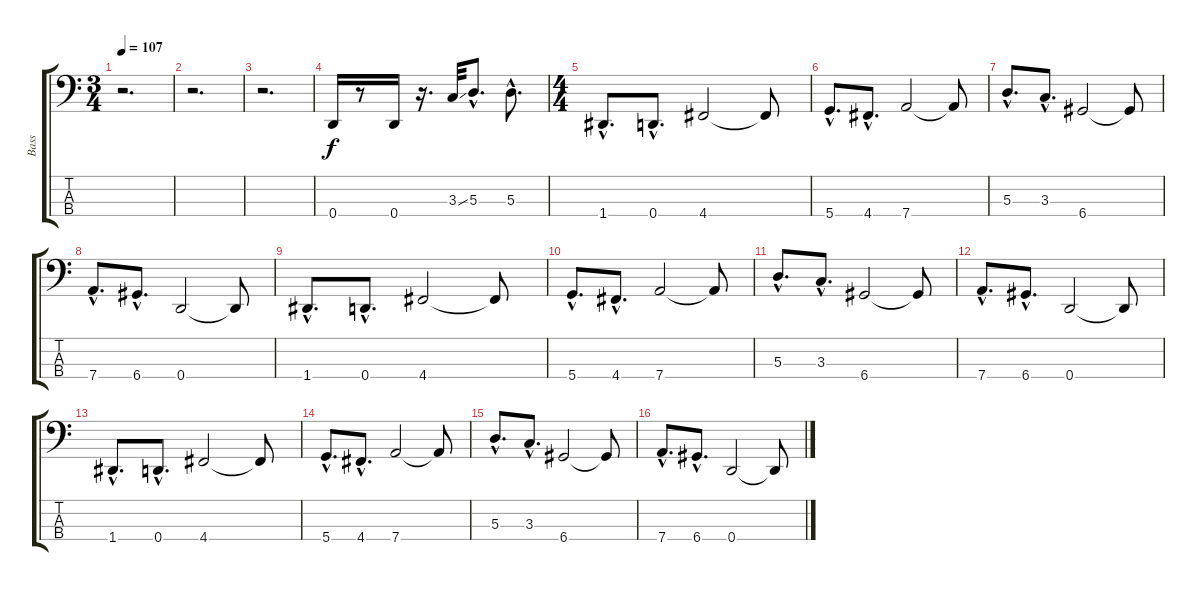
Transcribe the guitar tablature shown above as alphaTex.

\track ("Bass" "Bass") {instrument electricbassfinger}
\staff {score tabs}
\tuning (G2 D2 A1 D1) {hide}
\ts (3 4)
\tempo 107
\clef f4
\ks c
r.2{d dy f instrument electricbassfinger} |
r.2{d} |
r.2{d} |
0.4.16 r.8 0.4.16 r.16{d} 3.3{ss}.32 5.3{hac}.8{d} 5.3{hac}.8{d} |
\ts (4 4)
1.4{hac}.8{d} 0.4{hac}.8{d} 4.4.2 4.4{t}.8 |
5.4{hac}.8{d} 4.4{hac}.8{d} 7.4.2 7.4{t}.8 |
5.3{hac}.8{d} 3.3{hac}.8{d} 6.4.2 6.4{t}.8 |
7.4{hac}.8{d} 6.4{hac}.8{d} 0.4.2 0.4{t}.8 |
1.4{hac}.8{d} 0.4{hac}.8{d} 4.4.2 4.4{t}.8 |
5.4{hac}.8{d} 4.4{hac}.8{d} 7.4.2 7.4{t}.8 |
5.3{hac}.8{d} 3.3{hac}.8{d} 6.4.2 6.4{t}.8 |
7.4{hac}.8{d} 6.4{hac}.8{d} 0.4.2 0.4{t}.8 |
1.4{hac}.8{d} 0.4{hac}.8{d} 4.4.2 4.4{t}.8 |
5.4{hac}.8{d} 4.4{hac}.8{d} 7.4.2 7.4{t}.8 |
5.3{hac}.8{d} 3.3{hac}.8{d} 6.4.2 6.4{t}.8 |
7.4{hac}.8{d} 6.4{hac}.8{d} 0.4.2 0.4{t}.8
